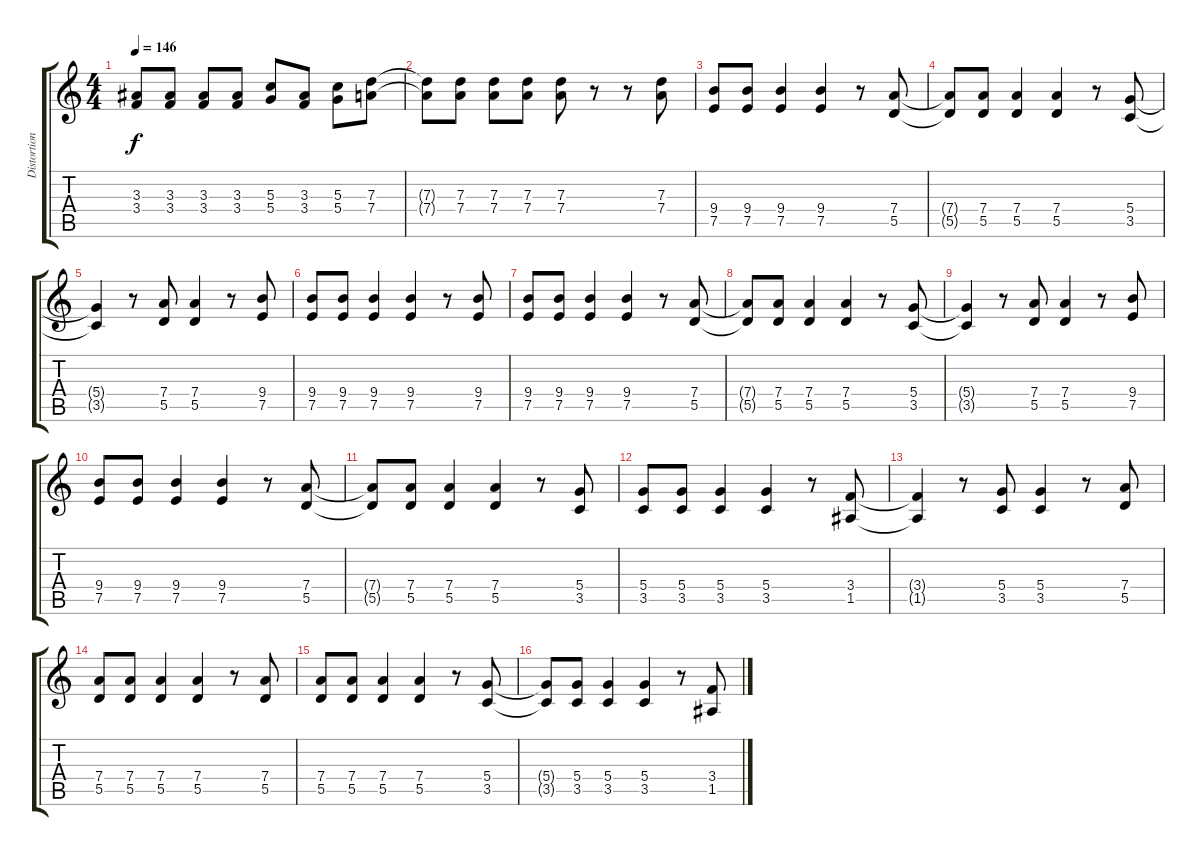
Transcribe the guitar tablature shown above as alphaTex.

\track ("Distortion Guitar" "Distortion") {instrument distortionguitar}
\staff {score tabs}
\tuning (E4 B3 G3 D3 A2 E2) {hide}
\ts (4 4)
\tempo 146
\clef g2
\ks c
(3.3 3.4).8{dy f} (3.3 3.4).8 (3.3 3.4).8 (3.3 3.4).8 (5.3 5.4).8 (3.3 3.4).8 (5.3 5.4).8 (7.3 7.4).8 |
(7.3{t} 7.4{t}).8 (7.3 7.4).8 (7.3 7.4).8 (7.3 7.4).8 (7.3 7.4).8 r.8 r.8 (7.3 7.4).8 |
(9.4 7.5).8 (9.4 7.5).8 (9.4 7.5).4 (9.4 7.5).4 r.8 (7.4 5.5).8 |
(7.4{t} 5.5{t}).8 (7.4 5.5).8 (7.4 5.5).4 (7.4 5.5).4 r.8 (5.4 3.5).8 |
(5.4{t} 3.5{t}).4 r.8 (7.4 5.5).8 (7.4 5.5).4 r.8 (9.4 7.5).8 |
(9.4 7.5).8 (9.4 7.5).8 (9.4 7.5).4 (9.4 7.5).4 r.8 (9.4 7.5).8 |
(9.4 7.5).8 (9.4 7.5).8 (9.4 7.5).4 (9.4 7.5).4 r.8 (7.4 5.5).8 |
(7.4{t} 5.5{t}).8 (7.4 5.5).8 (7.4 5.5).4 (7.4 5.5).4 r.8 (5.4 3.5).8 |
(5.4{t} 3.5{t}).4 r.8 (7.4 5.5).8 (7.4 5.5).4 r.8 (9.4 7.5).8 |
(9.4 7.5).8 (9.4 7.5).8 (9.4 7.5).4 (9.4 7.5).4 r.8 (7.4 5.5).8 |
(7.4{t} 5.5{t}).8 (7.4 5.5).8 (7.4 5.5).4 (7.4 5.5).4 r.8 (5.4 3.5).8 |
(5.4 3.5).8 (5.4 3.5).8 (5.4 3.5).4 (5.4 3.5).4 r.8 (3.4 1.5).8 |
(3.4{t} 1.5{t}).4 r.8 (5.4 3.5).8 (5.4 3.5).4 r.8 (7.4 5.5).8 |
(7.4 5.5).8 (7.4 5.5).8 (7.4 5.5).4 (7.4 5.5).4 r.8 (7.4 5.5).8 |
(7.4 5.5).8 (7.4 5.5).8 (7.4 5.5).4 (7.4 5.5).4 r.8 (5.4 3.5).8 |
(5.4{t} 3.5{t}).8 (5.4 3.5).8 (5.4 3.5).4 (5.4 3.5).4 r.8 (3.4 1.5).8
